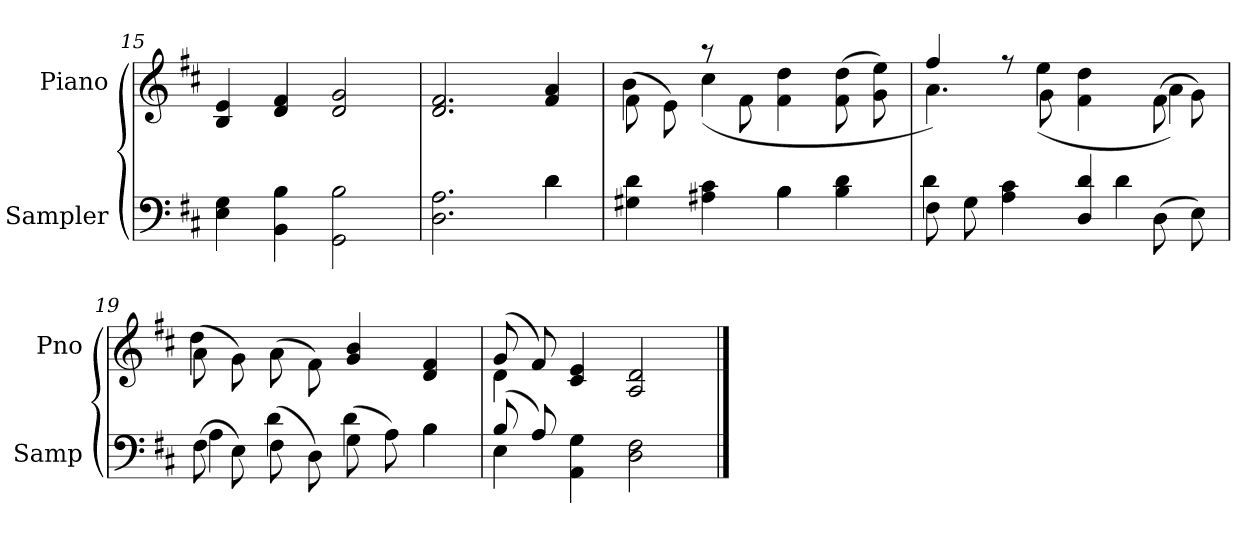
**kern	**kern
*part2	*part1
*staff2	*staff1
*I"Sampler	*I"Piano
*I'Samp	*I'Pno
*clefF4	*clefG2
*k[f#c#]	*k[f#c#]
*D:	*D:
=15	=15
4E 4G	4B 4e
4BB 4B	4d 4f#
2GG 2B	2d 2g
=16	=16
*^	*
2.D 2.A	2.ryy	2.d 2.f#
4d\	4d	4f# 4a
=17	=17	=17
*	*	*^
4G#X 4d	2ryy	(8f#\	4b
.	.	8e\)	.
4A#X 4c#	.	8r	(4cc#
.	.	8f#\	.
4B\	4B	4f#\ 4dd\	2ryy
4B 4d	4ryy	(8f#\ 8dd\	.
.	.	8g\ 8ee\)	.
=18	=18	=18	=18
8F#\	4d	4ff#/)	4.a
8G\	.	.	.
4A 4c#	4.ryy	8r	.
.	.	8g\	(4ee
4D 4d	.	4f#\ 4dd\	.
.	4d	.	8ryy
(8D\	.	(8f#\	4a)
8E\)	8ryy	8g\)	.
=19	=19	=19	=19
(8F#\	4A	(8a\	4dd
8E\)	.	8g\)	.
(8F#\	4d	(8a\	4a
8D\)	.	8f#\)	.
(8G\	4d	4g 4b	2ryy
8A\)	.	.	.
4B\	4B	4d 4f#	.
=20	=20	=20	=20
(8B/	4E	(8g/	4d
8A/)	.	8f#/)	.
4AA 4G	2.ryy	4c# 4e	2.ryy
2D 2F#	.	2A 2d	.
*v	*v	*	*
*	*v	*v
==	==
*-	*-
